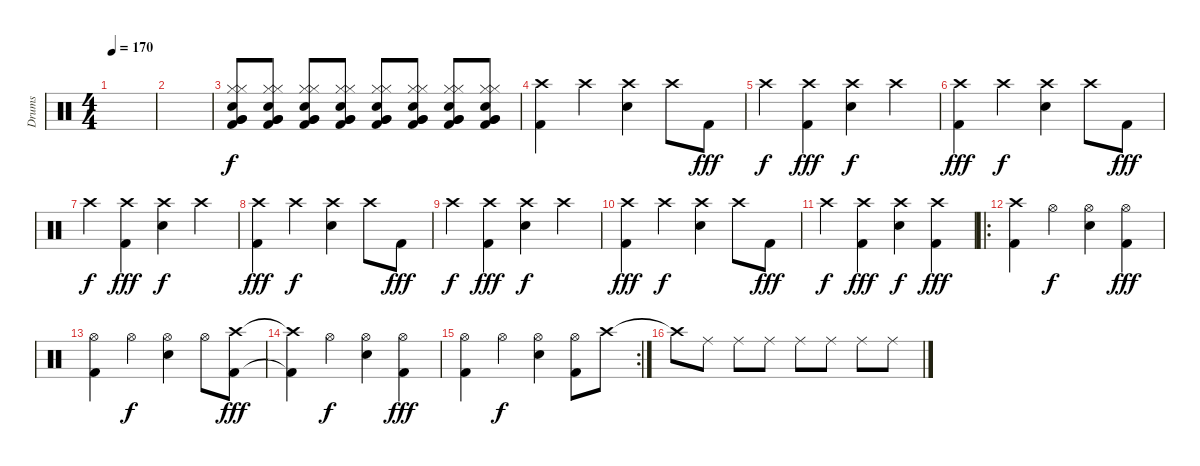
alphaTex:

\track ("Drums" "Drums") {instrument percussion}
\staff {score}
\articulation defaults
\ts (4 4)
\tempo 170
\clef neutral
\ks c
|
|
("Very Low Tom (hit)" "Very Low Tom (hit)" "Hi-Hat (closed)" "Hi-Hat (closed)" "Snare (hit) 2" "Kick (hit) 2").8 ("Very Low Tom (hit)" "Very Low Tom (hit)" "Hi-Hat (closed)" "Hi-Hat (closed)" "Snare (hit) 2" "Kick (hit) 2").8 ("Very Low Tom (hit)" "Very Low Tom (hit)" "Hi-Hat (closed)" "Hi-Hat (closed)" "Snare (hit) 2" "Kick (hit) 2").8 ("Very Low Tom (hit)" "Very Low Tom (hit)" "Hi-Hat (closed)" "Hi-Hat (closed)" "Snare (hit) 2" "Kick (hit) 2").8 ("Very Low Tom (hit)" "Very Low Tom (hit)" "Hi-Hat (closed)" "Hi-Hat (closed)" "Snare (hit) 2" "Kick (hit) 2").8 ("Very Low Tom (hit)" "Very Low Tom (hit)" "Hi-Hat (closed)" "Hi-Hat (closed)" "Snare (hit) 2" "Kick (hit) 2").8 ("Very Low Tom (hit)" "Very Low Tom (hit)" "Hi-Hat (closed)" "Hi-Hat (closed)" "Snare (hit) 2" "Kick (hit) 2").8 ("Very Low Tom (hit)" "Very Low Tom (hit)" "Hi-Hat (closed)" "Hi-Hat (closed)" "Snare (hit) 2" "Kick (hit) 2").8 |
("Crash high (hit)" "Kick (hit) 2").4 "Crash high (hit)".4{dy f} ("Crash high (hit)" "Electric Snare (hit)").4 "Crash high (hit)".8 "Kick (hit) 2".8{dy fff} |
"Crash high (hit)".4{dy f} ("Crash high (hit)" "Kick (hit) 2").4{dy fff} ("Crash high (hit)" "Electric Snare (hit)").4{dy f} "Crash high (hit)".4 |
("Crash high (hit)" "Kick (hit) 2").4{dy fff} "Crash high (hit)".4{dy f} ("Crash high (hit)" "Electric Snare (hit)").4 "Crash high (hit)".8 "Kick (hit) 2".8{dy fff} |
"Crash high (hit)".4{dy f} ("Crash high (hit)" "Kick (hit) 2").4{dy fff} ("Crash high (hit)" "Electric Snare (hit)").4{dy f} "Crash high (hit)".4 |
("Crash high (hit)" "Kick (hit) 2").4{dy fff} "Crash high (hit)".4{dy f} ("Crash high (hit)" "Electric Snare (hit)").4 "Crash high (hit)".8 "Kick (hit) 2".8{dy fff} |
"Crash high (hit)".4{dy f} ("Crash high (hit)" "Kick (hit) 2").4{dy fff} ("Crash high (hit)" "Electric Snare (hit)").4{dy f} "Crash high (hit)".4 |
("Crash high (hit)" "Kick (hit) 2").4{dy fff} "Crash high (hit)".4{dy f} ("Crash high (hit)" "Electric Snare (hit)").4 "Crash high (hit)".8 "Kick (hit) 2".8{dy fff} |
"Crash high (hit)".4{dy f} ("Crash high (hit)" "Kick (hit) 2").4{dy fff} ("Crash high (hit)" "Electric Snare (hit)").4{dy f} ("Crash high (hit)" "Kick (hit) 2").4{dy fff} |
\ro
("Crash high (hit)" "Kick (hit) 2").4 "Hi-Hat (open)".4{dy f} ("Hi-Hat (open)" "Electric Snare (hit)").4 ("Hi-Hat (open)" "Kick (hit) 2").4{dy fff} |
("Hi-Hat (open)" "Kick (hit) 2").4 "Hi-Hat (open)".4{dy f} ("Hi-Hat (open)" "Electric Snare (hit)").4 "Hi-Hat (open)".8 ("Crash high (hit)" "Kick (hit) 2").8{dy fff} |
("Crash high (hit)"{t} "Kick (hit) 2"{t}).4 "Hi-Hat (open)".4{dy f} ("Hi-Hat (open)" "Electric Snare (hit)").4 ("Hi-Hat (open)" "Kick (hit) 2").4{dy fff} |
\rc 2
("Hi-Hat (open)" "Kick (hit) 2").4 "Hi-Hat (open)".4{dy f} ("Hi-Hat (open)" "Electric Snare (hit)").4 ("Hi-Hat (open)" "Kick (hit) 2").8 "Crash high (hit)".8 |
"Crash high (hit)"{t}.8 "Ride (middle)".8 "Ride (middle)".8 "Ride (middle)".8 "Ride (middle)".8 "Ride (middle)".8 "Ride (middle)".8 "Ride (middle)".8
